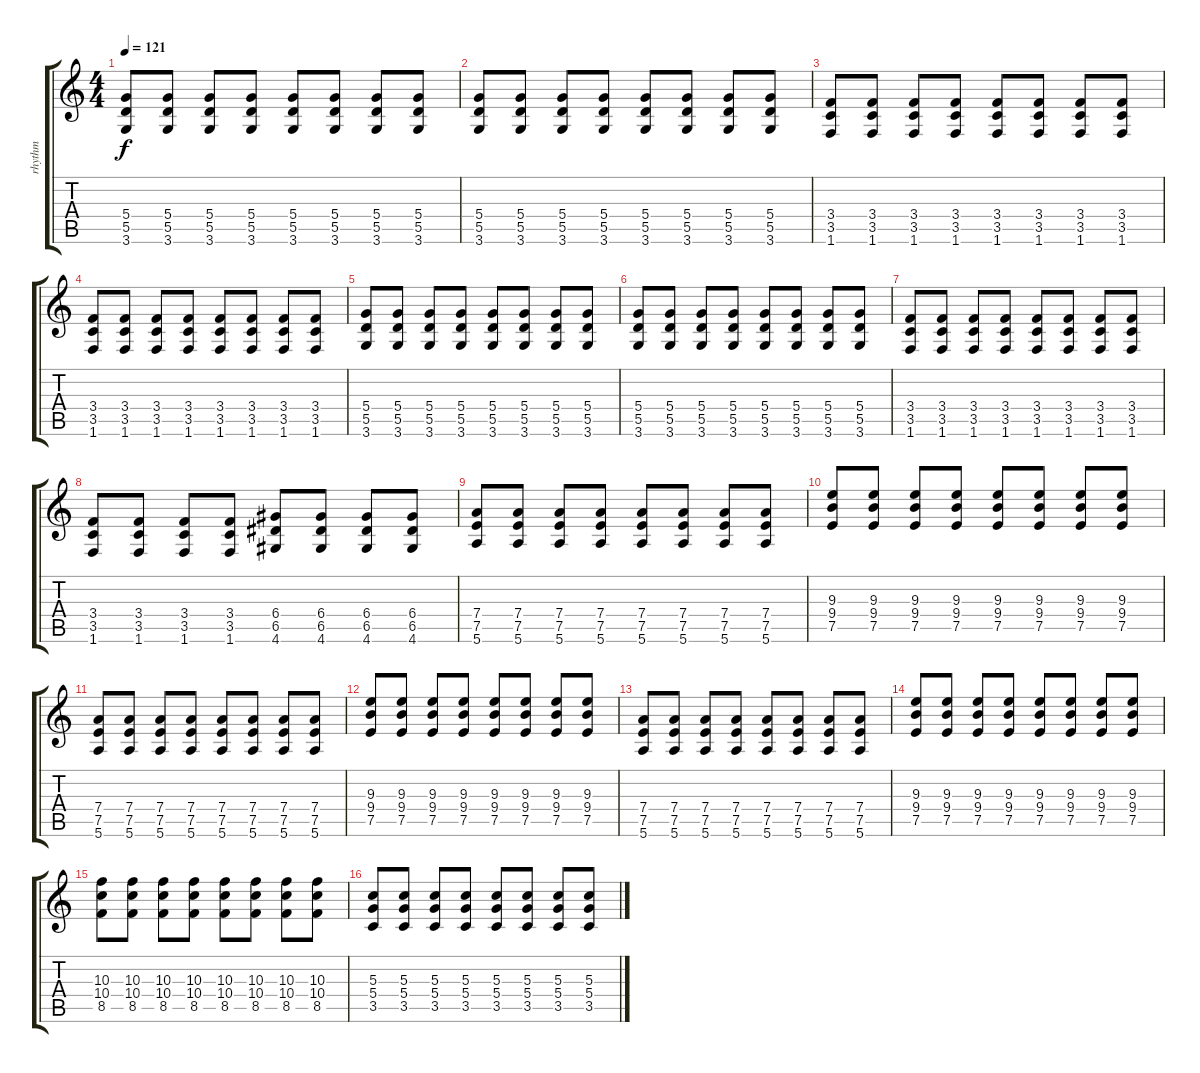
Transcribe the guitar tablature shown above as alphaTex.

\track ("rhythm" "rhythm") {instrument overdrivenguitar}
\staff {score tabs}
\tuning (E4 B3 G3 D3 A2 E2) {hide}
\ts (4 4)
\tempo 121
\clef g2
\ks c
(5.4 5.5 3.6).8{dy f} (5.4 5.5 3.6).8 (5.4 5.5 3.6).8 (5.4 5.5 3.6).8 (5.4 5.5 3.6).8 (5.4 5.5 3.6).8 (5.4 5.5 3.6).8 (5.4 5.5 3.6).8 |
(5.4 5.5 3.6).8 (5.4 5.5 3.6).8 (5.4 5.5 3.6).8 (5.4 5.5 3.6).8 (5.4 5.5 3.6).8 (5.4 5.5 3.6).8 (5.4 5.5 3.6).8 (5.4 5.5 3.6).8 |
(3.4 3.5 1.6).8 (3.4 3.5 1.6).8 (3.4 3.5 1.6).8 (3.4 3.5 1.6).8 (3.4 3.5 1.6).8 (3.4 3.5 1.6).8 (3.4 3.5 1.6).8 (3.4 3.5 1.6).8 |
(3.4 3.5 1.6).8 (3.4 3.5 1.6).8 (3.4 3.5 1.6).8 (3.4 3.5 1.6).8 (3.4 3.5 1.6).8 (3.4 3.5 1.6).8 (3.4 3.5 1.6).8 (3.4 3.5 1.6).8 |
(5.4 5.5 3.6).8 (5.4 5.5 3.6).8 (5.4 5.5 3.6).8 (5.4 5.5 3.6).8 (5.4 5.5 3.6).8 (5.4 5.5 3.6).8 (5.4 5.5 3.6).8 (5.4 5.5 3.6).8 |
(5.4 5.5 3.6).8 (5.4 5.5 3.6).8 (5.4 5.5 3.6).8 (5.4 5.5 3.6).8 (5.4 5.5 3.6).8 (5.4 5.5 3.6).8 (5.4 5.5 3.6).8 (5.4 5.5 3.6).8 |
(3.4 3.5 1.6).8 (3.4 3.5 1.6).8 (3.4 3.5 1.6).8 (3.4 3.5 1.6).8 (3.4 3.5 1.6).8 (3.4 3.5 1.6).8 (3.4 3.5 1.6).8 (3.4 3.5 1.6).8 |
(3.4 3.5 1.6).8 (3.4 3.5 1.6).8 (3.4 3.5 1.6).8 (3.4 3.5 1.6).8 (6.4 6.5 4.6).8 (6.4 6.5 4.6).8 (6.4 6.5 4.6).8 (6.4 6.5 4.6).8 |
(7.4 7.5 5.6).8 (7.4 7.5 5.6).8 (7.4 7.5 5.6).8 (7.4 7.5 5.6).8 (7.4 7.5 5.6).8 (7.4 7.5 5.6).8 (7.4 7.5 5.6).8 (7.4 7.5 5.6).8 |
(9.3 9.4 7.5).8 (9.3 9.4 7.5).8 (9.3 9.4 7.5).8 (9.3 9.4 7.5).8 (9.3 9.4 7.5).8 (9.3 9.4 7.5).8 (9.3 9.4 7.5).8 (9.3 9.4 7.5).8 |
(7.4 7.5 5.6).8 (7.4 7.5 5.6).8 (7.4 7.5 5.6).8 (7.4 7.5 5.6).8 (7.4 7.5 5.6).8 (7.4 7.5 5.6).8 (7.4 7.5 5.6).8 (7.4 7.5 5.6).8 |
(9.3 9.4 7.5).8 (9.3 9.4 7.5).8 (9.3 9.4 7.5).8 (9.3 9.4 7.5).8 (9.3 9.4 7.5).8 (9.3 9.4 7.5).8 (9.3 9.4 7.5).8 (9.3 9.4 7.5).8 |
(7.4 7.5 5.6).8 (7.4 7.5 5.6).8 (7.4 7.5 5.6).8 (7.4 7.5 5.6).8 (7.4 7.5 5.6).8 (7.4 7.5 5.6).8 (7.4 7.5 5.6).8 (7.4 7.5 5.6).8 |
(9.3 9.4 7.5).8 (9.3 9.4 7.5).8 (9.3 9.4 7.5).8 (9.3 9.4 7.5).8 (9.3 9.4 7.5).8 (9.3 9.4 7.5).8 (9.3 9.4 7.5).8 (9.3 9.4 7.5).8 |
(10.3 10.4 8.5).8 (10.3 10.4 8.5).8 (10.3 10.4 8.5).8 (10.3 10.4 8.5).8 (10.3 10.4 8.5).8 (10.3 10.4 8.5).8 (10.3 10.4 8.5).8 (10.3 10.4 8.5).8 |
(5.3 5.4 3.5).8 (5.3 5.4 3.5).8 (5.3 5.4 3.5).8 (5.3 5.4 3.5).8 (5.3 5.4 3.5).8 (5.3 5.4 3.5).8 (5.3 5.4 3.5).8 (5.3 5.4 3.5).8
